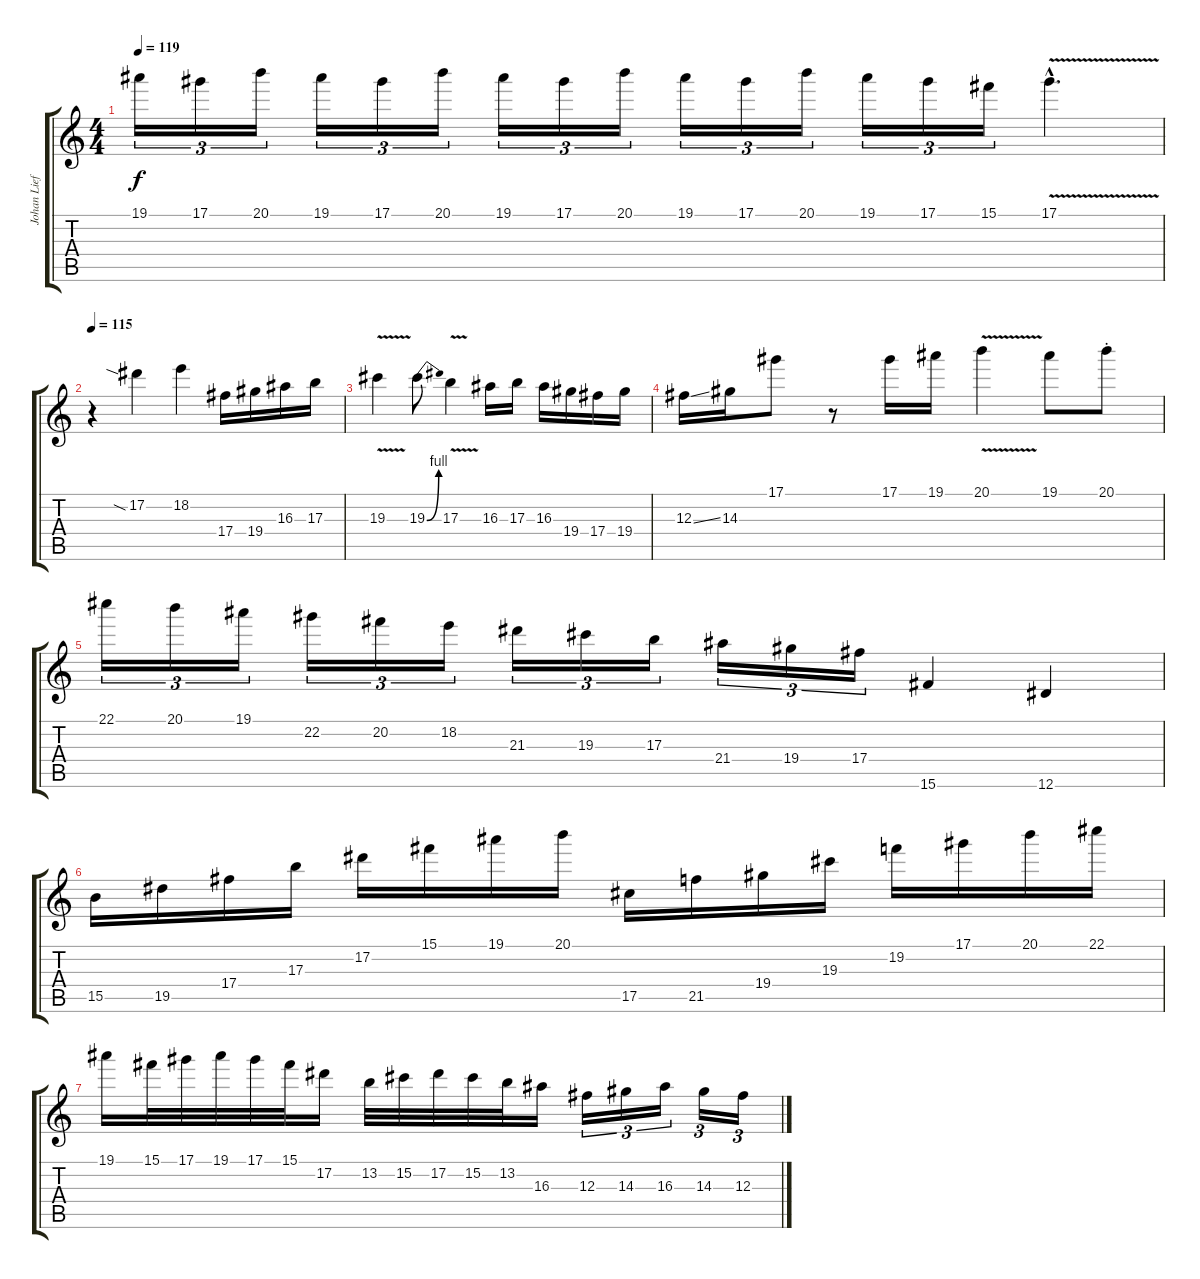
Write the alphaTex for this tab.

\track ("Johan Liefvendahl" "Johan Lief") {instrument overdrivenguitar}
\staff {score tabs}
\tuning (Eb4 Bb3 Gb3 Db3 Ab2 Eb2) {hide}
\ts (4 4)
\tempo 119
\clef g2
\ks c
19.1.16{tu (3 2) dy f} 17.1.16{tu (3 2)} 20.1.16{tu (3 2)} 19.1.16{tu (3 2)} 17.1.16{tu (3 2)} 20.1.16{tu (3 2)} 19.1.16{tu (3 2)} 17.1.16{tu (3 2)} 20.1.16{tu (3 2)} 19.1.16{tu (3 2)} 17.1.16{tu (3 2)} 20.1.16{tu (3 2)} 19.1.16{tu (3 2)} 17.1.16{tu (3 2)} 15.1.16{tu (3 2)} 17.1{v hac}.4{d} |
\tempo 115
r.4 17.2{sia}.4 18.2.4 17.4.16 19.4.16 16.3.16 17.3.16 |
19.3{v}.4 19.3{be (bend 0 0 60 4)}.8 17.3{v}.4 16.3.16 17.3.16 16.3.16 19.4.16 17.4.16 19.4.16 |
12.3{ss}.16 14.3.16 17.1.8 r.8 17.1.16 19.1.16 20.1{v}.4 19.1.8 20.1{st}.8 |
22.1.16{tu (3 2)} 20.1.16{tu (3 2)} 19.1.16{tu (3 2)} 22.2.16{tu (3 2)} 20.2.16{tu (3 2)} 18.2.16{tu (3 2)} 21.3.16{tu (3 2)} 19.3.16{tu (3 2)} 17.3.16{tu (3 2)} 21.4.16{tu (3 2)} 19.4.16{tu (3 2)} 17.4.16{tu (3 2)} 15.6.4 12.6.4 |
15.5.16 19.5.16 17.4.16 17.3.16 17.2.16 15.1.16 19.1.16 20.1.16 17.5.16 21.5.16 19.4.16 19.3.16 19.2.16 17.1.16 20.1.16 22.1.16 |
19.1.16 15.1.32 17.1.32 19.1.32 17.1.32 15.1.32 17.2.16 13.2.32 15.2.32 17.2.32 15.2.32 13.2.32 16.3.16 12.3.16{tu (3 2)} 14.3.16{tu (3 2)} 16.3.16{tu (3 2)} 14.3.16{tu (3 2)} 12.3.16{tu (3 2)}
